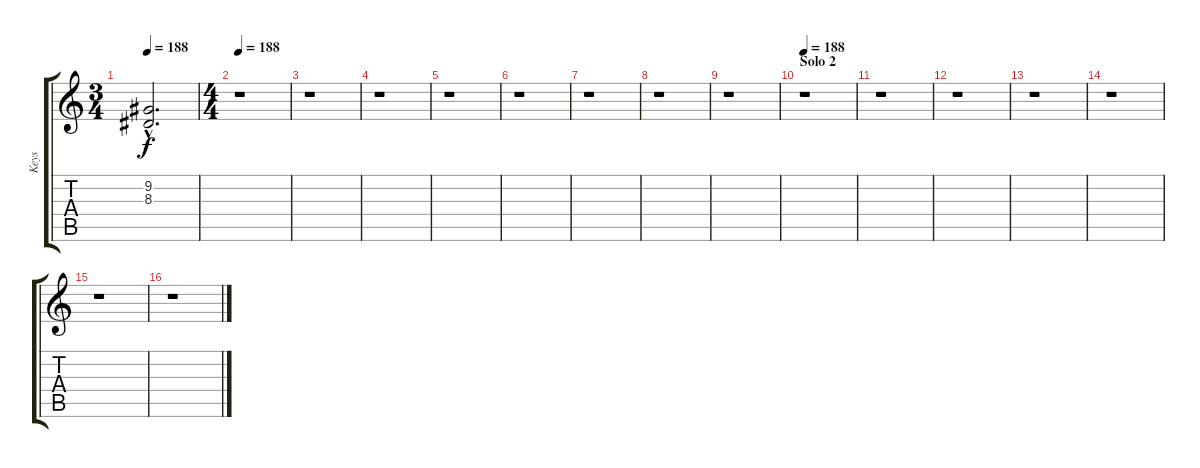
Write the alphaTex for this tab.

\track ("Keys" "Keys") {instrument fx8scifi}
\staff {score tabs}
\tuning (E4 B3 G3 D3 A2 E2) {hide}
\ts (3 4)
\tempo 188
\clef g2
\ks c
(9.2{hac} 8.3{hac}).2{d dy f} |
\ts (4 4)
\tempo 188
r.1 |
r.1 |
r.1 |
r.1 |
r.1 |
r.1 |
r.1 |
r.1 |
\section ("" "Solo 2")
\tempo 188
r.1 |
r.1 |
r.1 |
r.1 |
r.1 |
r.1 |
r.1
